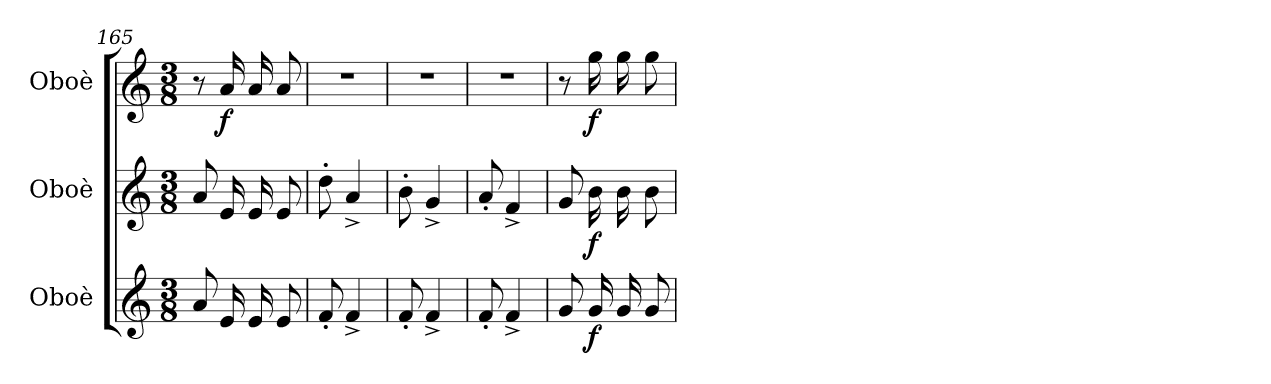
**kern	**dynam	**kern	**dynam	**kern	**dynam
*part3	*part3	*part2	*part2	*part1	*part1
*staff3	*staff3	*staff2	*staff2	*staff1	*staff1
*I"Oboè	*	*I"Oboè	*	*I"Oboè	*
*I'Ob.	*	*I'Ob.	*	*I'Ob.	*
*clefG2	*	*clefG2	*	*clefG2	*
*k[]	*	*k[]	*	*k[]	*
*M3/8	*	*M3/8	*	*M3/8	*
=165	=165	=165	=165	=165	=165
8a/	.	8a/	.	8r	.
!	!	!	!	!	!LO:DY:b
16e/	.	16e/	.	16a/	f
16e/	.	16e/	.	16a/	.
8e/	.	8e/	.	8a/	.
=166	=166	=166	=166	=166	=166
8f'/	.	8dd'\	.	4.r	.
4f^/	.	4a^/	.	.	.
=167	=167	=167	=167	=167	=167
8f'/	.	8b'\	.	4.r	.
4f^/	.	4g^/	.	.	.
!!LO:LB:g=z
=168	=168	=168	=168	=168	=168
8f'/	.	8a'/	.	4.r	.
4f^/	.	4f^/	.	.	.
=169	=169	=169	=169	=169	=169
8g/	.	8g/	.	8r	.
!	!LO:DY:b	!	!LO:DY:b	!	!LO:DY:b
16g/	f	16b\	f	16gg\	f
16g/	.	16b\	.	16gg\	.
8g/	.	8b\	.	8gg\	.
=	=	=	=	=	=
*-	*-	*-	*-	*-	*-
